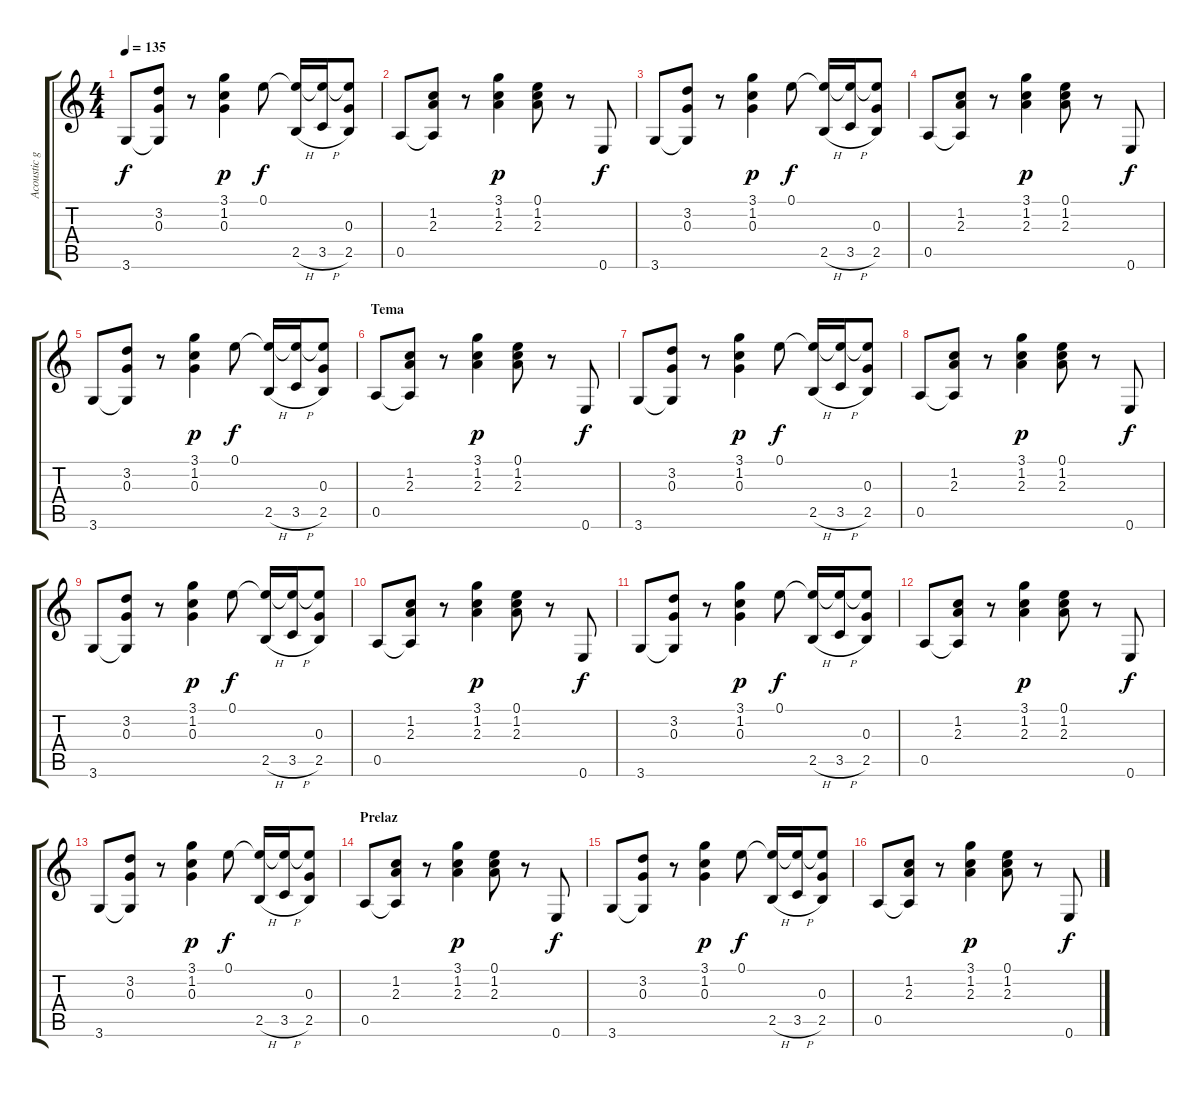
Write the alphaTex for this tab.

\track ("Acoustic guitar" "Acoustic g") {instrument acousticguitarsteel}
\staff {score tabs}
\tuning (E4 B3 G3 D3 A2 E2) {hide}
\ts (4 4)
\tempo 135
\clef g2
\ks c
3.6.8{dy f} (3.2 0.3 3.6{t}).8 r.8 (3.1 1.2 0.3).4{dy p} 0.1.8{dy f} (0.1{t} 2.5{h}).16 (0.1{t} 3.5{h}).16 (0.1{t} 0.3 2.5).8 |
0.5.8 (1.2 2.3 0.5{t}).8 r.8 (3.1 1.2 2.3).4{dy p} (0.1 1.2 2.3).8 r.8 0.6.8{dy f} |
3.6.8 (3.2 0.3 3.6{t}).8 r.8 (3.1 1.2 0.3).4{dy p} 0.1.8{dy f} (0.1{t} 2.5{h}).16 (0.1{t} 3.5{h}).16 (0.1{t} 0.3 2.5).8 |
0.5.8 (1.2 2.3 0.5{t}).8 r.8 (3.1 1.2 2.3).4{dy p} (0.1 1.2 2.3).8 r.8 0.6.8{dy f} |
3.6.8 (3.2 0.3 3.6{t}).8 r.8 (3.1 1.2 0.3).4{dy p} 0.1.8{dy f} (0.1{t} 2.5{h}).16 (0.1{t} 3.5{h}).16 (0.1{t} 0.3 2.5).8 |
\section ("" "Tema")
0.5.8 (1.2 2.3 0.5{t}).8 r.8 (3.1 1.2 2.3).4{dy p} (0.1 1.2 2.3).8 r.8 0.6.8{dy f} |
3.6.8 (3.2 0.3 3.6{t}).8 r.8 (3.1 1.2 0.3).4{dy p} 0.1.8{dy f} (0.1{t} 2.5{h}).16 (0.1{t} 3.5{h}).16 (0.1{t} 0.3 2.5).8 |
0.5.8 (1.2 2.3 0.5{t}).8 r.8 (3.1 1.2 2.3).4{dy p} (0.1 1.2 2.3).8 r.8 0.6.8{dy f} |
3.6.8 (3.2 0.3 3.6{t}).8 r.8 (3.1 1.2 0.3).4{dy p} 0.1.8{dy f} (0.1{t} 2.5{h}).16 (0.1{t} 3.5{h}).16 (0.1{t} 0.3 2.5).8 |
0.5.8 (1.2 2.3 0.5{t}).8 r.8 (3.1 1.2 2.3).4{dy p} (0.1 1.2 2.3).8 r.8 0.6.8{dy f} |
3.6.8 (3.2 0.3 3.6{t}).8 r.8 (3.1 1.2 0.3).4{dy p} 0.1.8{dy f} (0.1{t} 2.5{h}).16 (0.1{t} 3.5{h}).16 (0.1{t} 0.3 2.5).8 |
0.5.8 (1.2 2.3 0.5{t}).8 r.8 (3.1 1.2 2.3).4{dy p} (0.1 1.2 2.3).8 r.8 0.6.8{dy f} |
3.6.8 (3.2 0.3 3.6{t}).8 r.8 (3.1 1.2 0.3).4{dy p} 0.1.8{dy f} (0.1{t} 2.5{h}).16 (0.1{t} 3.5{h}).16 (0.1{t} 0.3 2.5).8 |
\section ("" "Prelaz")
0.5.8 (1.2 2.3 0.5{t}).8 r.8 (3.1 1.2 2.3).4{dy p} (0.1 1.2 2.3).8 r.8 0.6.8{dy f} |
3.6.8 (3.2 0.3 3.6{t}).8 r.8 (3.1 1.2 0.3).4{dy p} 0.1.8{dy f} (0.1{t} 2.5{h}).16 (0.1{t} 3.5{h}).16 (0.1{t} 0.3 2.5).8 |
0.5.8 (1.2 2.3 0.5{t}).8 r.8 (3.1 1.2 2.3).4{dy p} (0.1 1.2 2.3).8 r.8 0.6.8{dy f}
